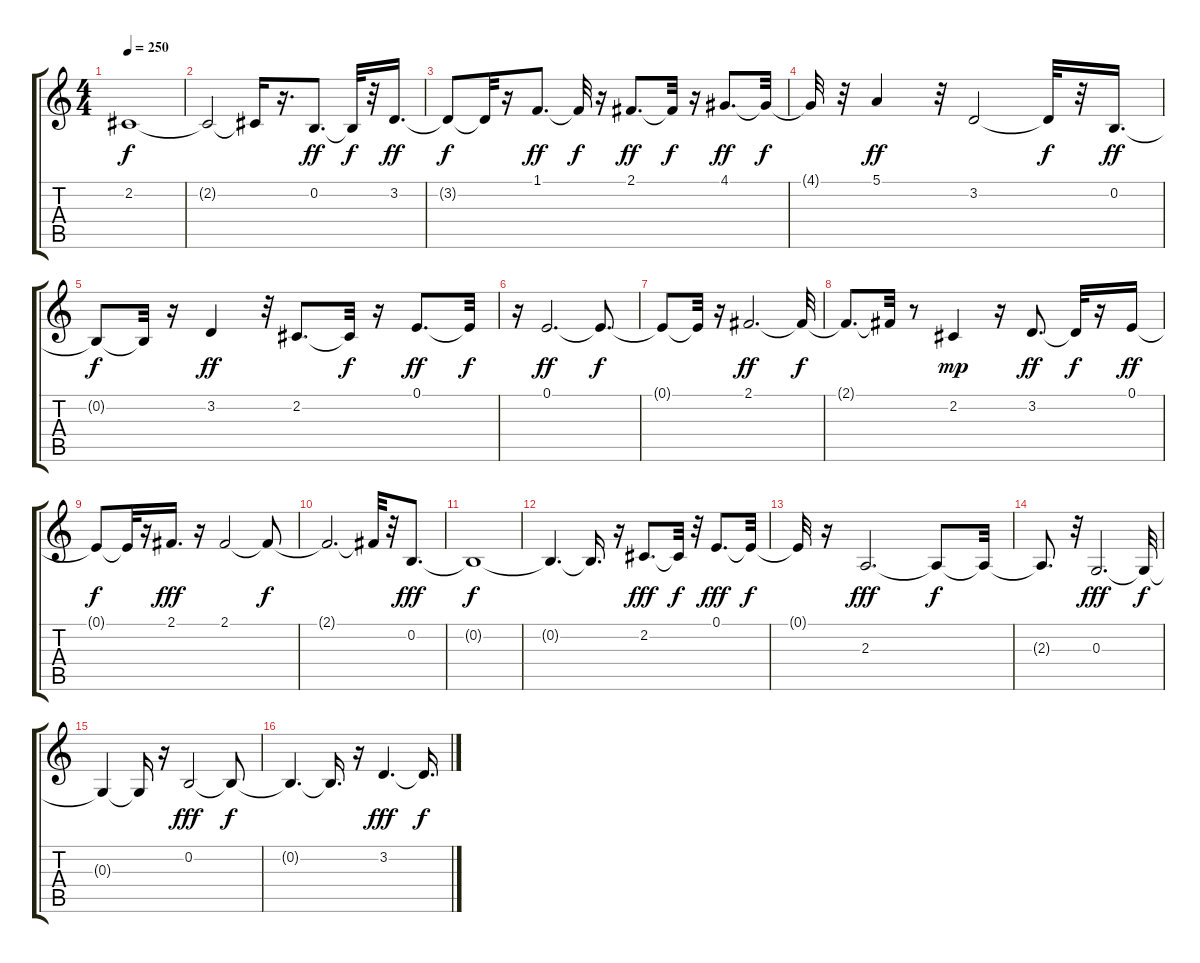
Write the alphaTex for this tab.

\track "" {instrument flute}
\staff {score tabs}
\tuning (E4 B3 G3 D3 A2 E2) {hide}
\ts (4 4)
\tempo 250
\clef g2
\ks c
2.2{t}.1{dy f} |
2.2{t}.2 2.2{t}.16 r.16{d} 0.2.8{d dy ff} 0.2{t}.32{dy f} r.32 3.2.16{d dy ff} |
3.2{t}.8{dy f} 3.2{t}.32 r.16 1.1.8{d dy ff} 1.1{t}.32{dy f} r.16 2.1.8{d dy ff} 2.1{t}.32{dy f} r.16 4.1.8{d dy ff} 4.1{t}.32{dy f} |
4.1{t}.32 r.32 5.1.4{dy ff} r.32 3.2.2 3.2{t}.32{dy f} r.32 0.2.16{d dy ff} |
0.2{t}.8{dy f} 0.2{t}.32 r.16 3.2.4{dy ff} r.32 2.2.8{d} 2.2{t}.32{dy f} r.16 0.1.8{d dy ff} 0.1{t}.32{dy f} |
r.16 0.1.2{d dy ff} 0.1{t}.8{d dy f} |
0.1{t}.8 0.1{t}.32 r.16 2.1.2{d dy ff} 2.1{t}.32{dy f} |
2.1{t}.8{d} 2.1{t}.32 r.8 2.2.4{dy mp} r.16 3.2.8{d dy ff} 3.2{t}.32{dy f} r.16 0.1.16{dy ff} |
0.1{t}.8{dy f} 0.1{t}.32 r.16 2.1.16{d dy fff} r.16 2.1.2 2.1{t}.8{dy f} |
2.1{t}.2{d} 2.1{t}.32 r.32 0.2.8{d dy fff} |
0.2{t}.1{dy f} |
0.2{t}.4{d} 0.2{t}.16{d} r.16 2.2.8{d dy fff} 2.2{t}.32{dy f} r.32 0.1.8{d dy fff} 0.1{t}.32{dy f} |
0.1{t}.32 r.16 2.3.2{d dy fff} 2.3{t}.8{dy f} 2.3{t}.32 |
2.3{t}.8{d} r.32 0.3.2{d dy fff} 0.3{t}.32{dy f} |
0.3{t}.4 0.3{t}.16 r.16 0.2.2{dy fff} 0.2{t}.8{dy f} |
0.2{t}.4{d} 0.2{t}.16{d} r.16 3.2.4{d dy fff} 3.2{t}.16{d dy f}
